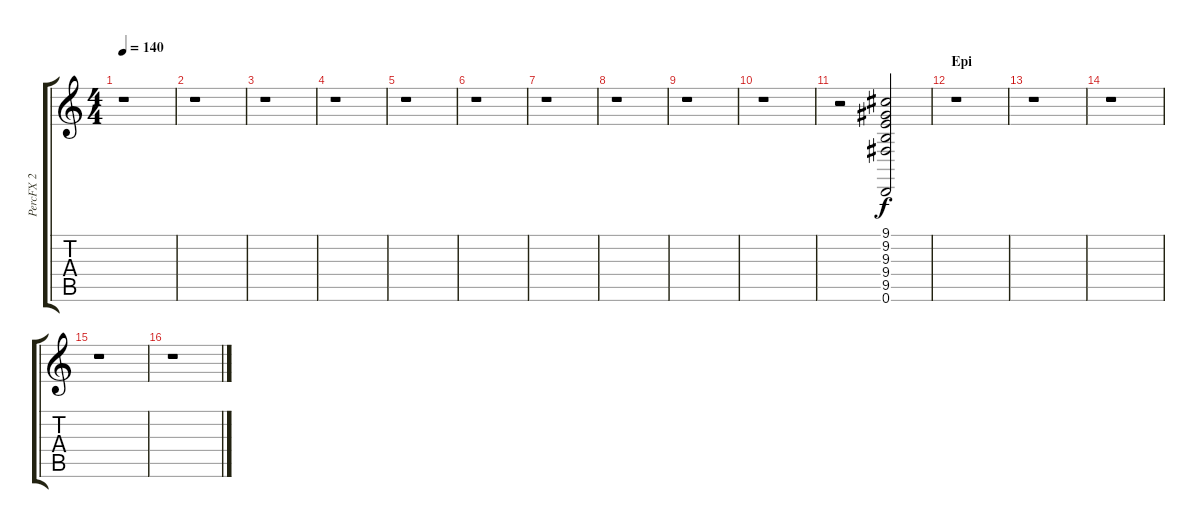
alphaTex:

\track ("PercFX 2" "PercFX 2") {instrument reversecymbal}
\staff {score tabs}
\tuning (E4 B3 G3 D3 A2 D2) {hide}
\ts (4 4)
\tempo 140
\clef g2
\ks c
r.1{dy f} |
r.1 |
r.1 |
r.1 |
r.1 |
r.1 |
r.1 |
r.1 |
r.1 |
r.1 |
r.2 (9.1 9.2 9.3 9.4 9.5 0.6).2 |
\section ("" "Epi")
r.1 |
r.1 |
r.1 |
r.1 |
r.1
